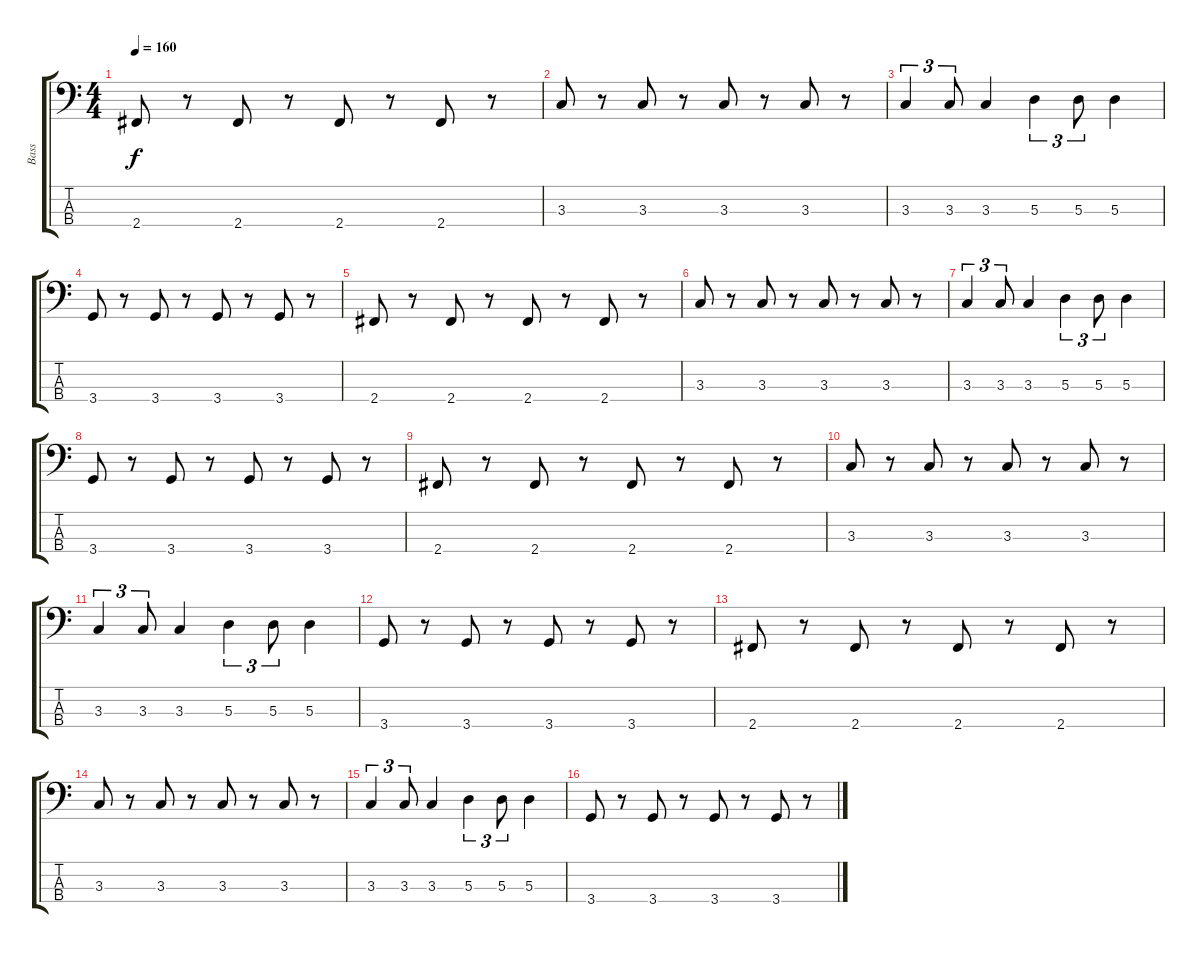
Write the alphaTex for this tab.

\track ("Bass" "Bass") {instrument electricbassfinger}
\staff {score tabs}
\tuning (G2 D2 A1 E1) {hide}
\ts (4 4)
\tempo 160
\clef f4
\ks c
2.4.8{dy f} r.8 2.4.8 r.8 2.4.8 r.8 2.4.8 r.8 |
3.3.8 r.8 3.3.8 r.8 3.3.8 r.8 3.3.8 r.8 |
3.3.4{tu (3 2)} 3.3.8{tu (3 2)} 3.3.4 5.3.4{tu (3 2)} 5.3.8{tu (3 2)} 5.3.4 |
3.4.8 r.8 3.4.8 r.8 3.4.8 r.8 3.4.8 r.8 |
2.4.8 r.8 2.4.8 r.8 2.4.8 r.8 2.4.8 r.8 |
3.3.8 r.8 3.3.8 r.8 3.3.8 r.8 3.3.8 r.8 |
3.3.4{tu (3 2)} 3.3.8{tu (3 2)} 3.3.4 5.3.4{tu (3 2)} 5.3.8{tu (3 2)} 5.3.4 |
3.4.8 r.8 3.4.8 r.8 3.4.8 r.8 3.4.8 r.8 |
2.4.8 r.8 2.4.8 r.8 2.4.8 r.8 2.4.8 r.8 |
3.3.8 r.8 3.3.8 r.8 3.3.8 r.8 3.3.8 r.8 |
3.3.4{tu (3 2)} 3.3.8{tu (3 2)} 3.3.4 5.3.4{tu (3 2)} 5.3.8{tu (3 2)} 5.3.4 |
3.4.8{volume 3} r.8 3.4.8 r.8 3.4.8 r.8 3.4.8 r.8 |
2.4.8 r.8 2.4.8 r.8 2.4.8 r.8 2.4.8 r.8 |
3.3.8 r.8 3.3.8 r.8 3.3.8 r.8 3.3.8 r.8 |
3.3.4{tu (3 2)} 3.3.8{tu (3 2)} 3.3.4 5.3.4{tu (3 2)} 5.3.8{tu (3 2)} 5.3.4 |
3.4.8{volume 0} r.8 3.4.8 r.8 3.4.8 r.8 3.4.8 r.8
